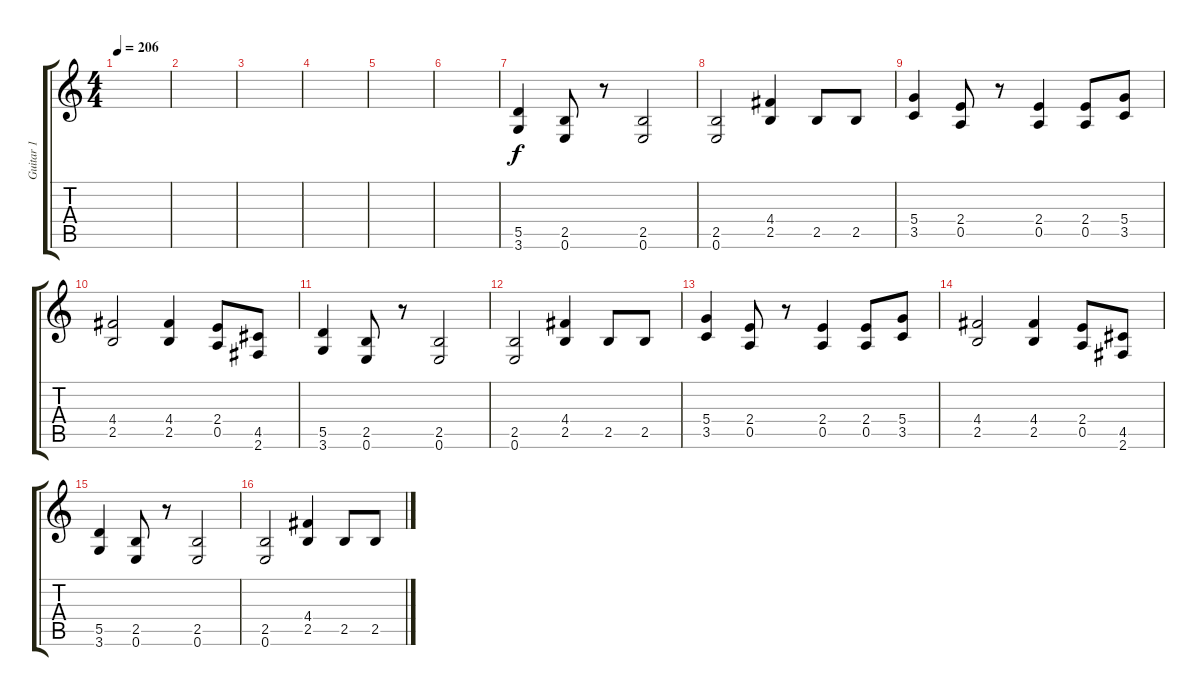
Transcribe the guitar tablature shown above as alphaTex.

\track ("Guitar 1" "Guitar 1") {instrument distortionguitar}
\staff {score tabs}
\tuning (E4 B3 G3 D3 A2 E2) {hide}
\ts (4 4)
\tempo 206
\clef g2
\ks c
|
|
|
|
|
|
(5.5 3.6).4 (2.5 0.6).8 r.8 (2.5 0.6).2 |
(2.5 0.6).2 (4.4 2.5).4 2.5.8 2.5.8 |
(5.4 3.5).4 (2.4 0.5).8 r.8 (2.4 0.5).4 (2.4 0.5).8 (5.4 3.5).8 |
(4.4 2.5).2 (4.4 2.5).4 (2.4 0.5).8 (4.5 2.6).8 |
(5.5 3.6).4 (2.5 0.6).8 r.8 (2.5 0.6).2 |
(2.5 0.6).2 (4.4 2.5).4 2.5.8 2.5.8 |
(5.4 3.5).4 (2.4 0.5).8 r.8 (2.4 0.5).4 (2.4 0.5).8 (5.4 3.5).8 |
(4.4 2.5).2 (4.4 2.5).4 (2.4 0.5).8 (4.5 2.6).8 |
(5.5 3.6).4 (2.5 0.6).8 r.8 (2.5 0.6).2 |
(2.5 0.6).2 (4.4 2.5).4 2.5.8 2.5.8
